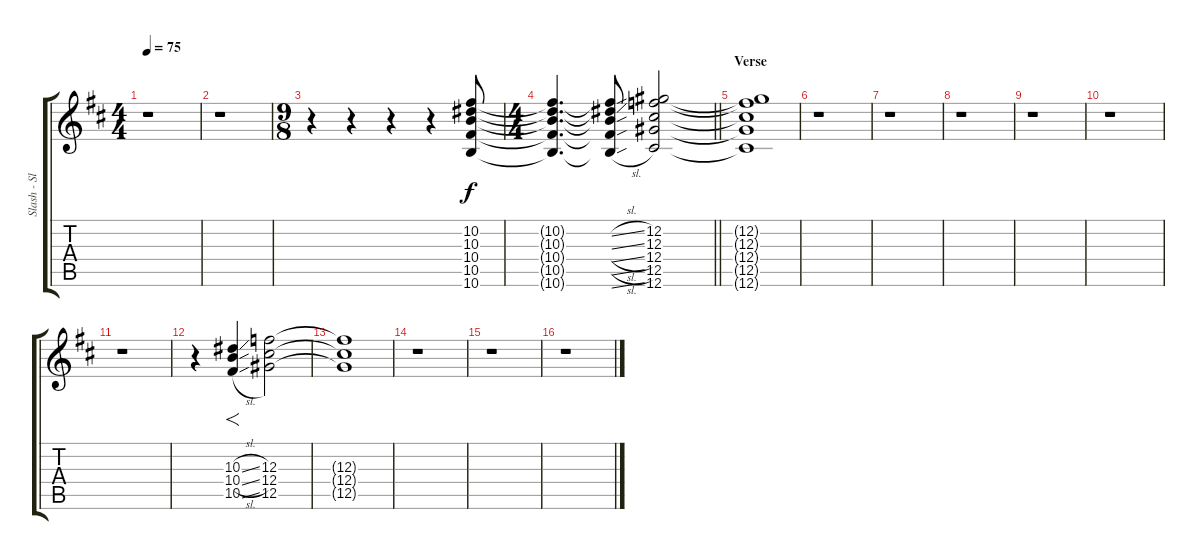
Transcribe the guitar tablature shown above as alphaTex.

\track ("Slash - Slide Guitar" "Slash - Sl") {instrument distortionguitar}
\staff {score tabs}
\tuning (Db4 Ab3 F3 Db3 Ab2 Db2) {hide}
\ts (4 4)
\tempo 75
\clef g2
\ks d
r.1{dy f} |
r.1 |
\ts (9 8)
r.4 r.4 r.4 r.4 (10.2 10.3 10.4 10.5 10.6).8 |
\ts (4 4)
\barLineRight lightlight
(10.2{t} 10.3{t} 10.4{t} 10.5{t} 10.6{t}).4{d} (10.2{sl t} 10.3{sl t} 10.4{sl t} 10.5{sl t} 10.6{sl t}).8 (12.2 12.3 12.4 12.5 12.6).2 |
\section ("" "Verse")
(12.2{t} 12.3{t} 12.4{t} 12.5{t} 12.6{t}).1{volume 0} |
r.1 |
r.1 |
r.1 |
r.1 |
r.1 |
r.1 |
r.4{volume 16} (10.3{sl} 10.4{sl} 10.5{sl}).4{f} (12.3 12.4 12.5).2 |
(12.3{t} 12.4{t} 12.5{t}).1 |
r.1 |
r.1 |
r.1
